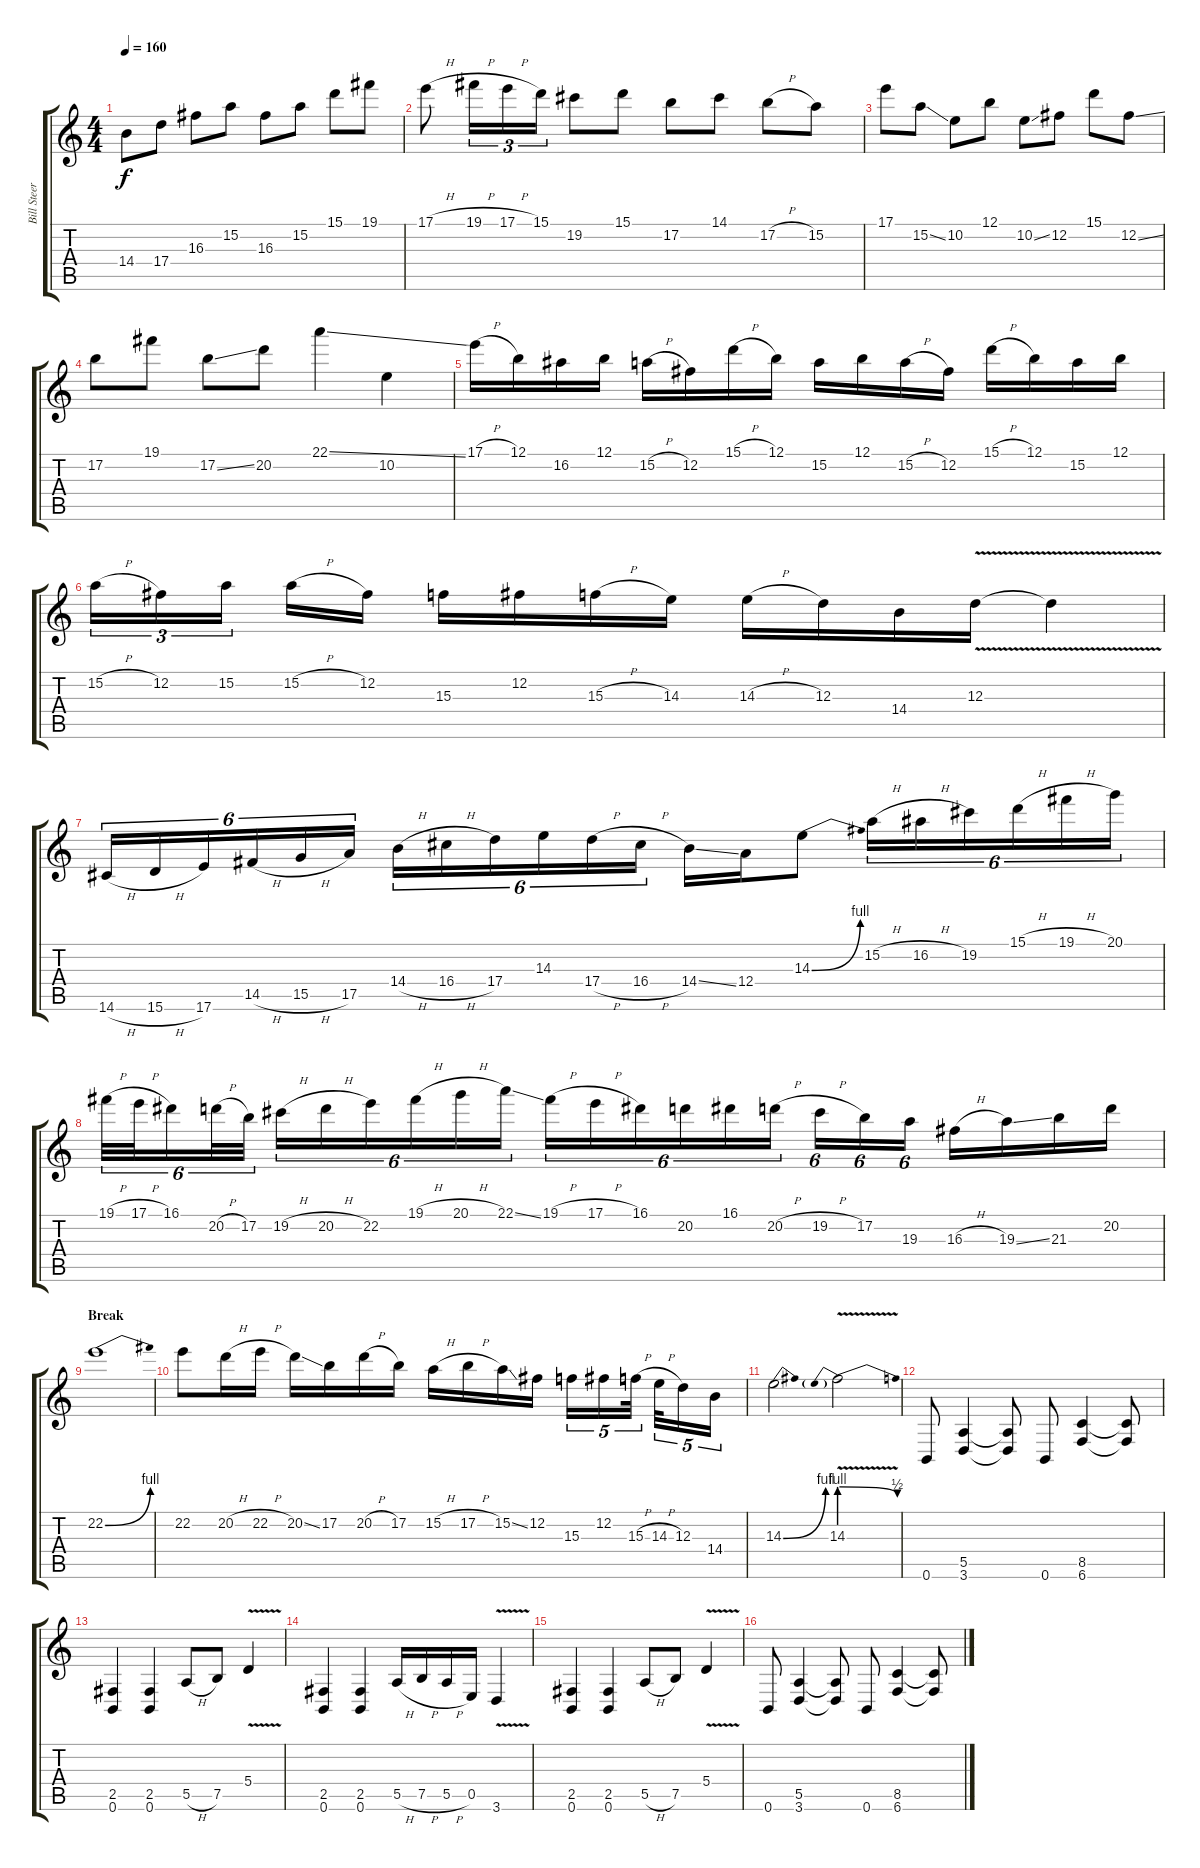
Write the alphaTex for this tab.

\track ("Bill Steer" "Bill Steer") {instrument distortionguitar}
\staff {score tabs}
\tuning (B3 Gb3 D3 A2 E2 B1) {hide}
\ts (4 4)
\tempo 160
\clef g2
\ks c
14.4.8{dy f} 17.4.8 16.3.8 15.2.8 16.3.8 15.2.8 15.1.8 19.1.8 |
17.1{h}.8 19.1{h}.16{tu (3 2)} 17.1{h}.16{tu (3 2)} 15.1.16{tu (3 2)} 19.2.8 15.1.8 17.2.8 14.1.8 17.2{h}.8 15.2.8 |
17.1.8 15.2{ss}.8 10.2.8 12.1.8 10.2{ss}.8 12.2.8 15.1.8 12.2{ss}.8 |
17.2.8 19.1.8 17.2{ss}.8 20.2.8 22.1{ss}.4 10.2.4 |
17.1{h}.16 12.1.16 16.2.16 12.1.16 15.2{h}.16 12.2.16 15.1{h}.16 12.1.16 15.2.16 12.1.16 15.2{h}.16 12.2.16 15.1{h}.16 12.1.16 15.2.16 12.1.16 |
15.2{h}.16{tu (3 2)} 12.2.16{tu (3 2)} 15.2.16{tu (3 2)} 15.2{h}.16 12.2.16 15.3.16 12.2.16 15.3{h}.16 14.3.16 14.3{h}.16 12.3.16 14.4.16 12.3{v}.16 12.3{t}.4 |
14.6{h}.16{tu (6 4)} 15.6{h}.16{tu (6 4)} 17.6.16{tu (6 4)} 14.5{h}.16{tu (6 4)} 15.5{h}.16{tu (6 4)} 17.5.16{tu (6 4)} 14.4{h}.16{tu (6 4)} 16.4{h}.16{tu (6 4)} 17.4.16{tu (6 4)} 14.3.16{tu (6 4)} 17.4{h}.16{tu (6 4)} 16.4{h}.16{tu (6 4)} 14.4{ss}.16 12.4.16 14.3{be (bend 0 0 60 4)}.8 15.2{h}.16{tu (6 4)} 16.2{h}.16{tu (6 4)} 19.2.16{tu (6 4)} 15.1{h}.16{tu (6 4)} 19.1{h}.16{tu (6 4)} 20.1.16{tu (6 4)} |
19.1{h}.32{tu (6 4)} 17.1{h}.32{tu (6 4)} 16.1.16{tu (6 4)} 20.2{h}.32{tu (6 4)} 17.2.32{tu (6 4)} 19.2{h}.16{tu (6 4)} 20.2{h}.16{tu (6 4)} 22.2.16{tu (6 4)} 19.1{h}.16{tu (6 4)} 20.1{h}.16{tu (6 4)} 22.1{ss}.16{tu (6 4)} 19.1{h}.16{tu (6 4)} 17.1{h}.16{tu (6 4)} 16.1.16{tu (6 4)} 20.2.16{tu (6 4)} 16.1.16{tu (6 4)} 20.2{h}.16{tu (6 4)} 19.2{h}.16{tu (6 4)} 17.2.16{tu (6 4)} 19.3.16{tu (6 4)} 16.3{h}.16 19.3{ss}.16 21.3.16 20.2.16 |
\section ("" "Break")
22.2{be (bend 0 0 60 4)}.1 |
22.2.8 20.2{h}.16 22.2{h}.16 20.2{ss}.16 17.2.16 20.2{h}.16 17.2.16 15.2{h}.16 17.2{h}.16 15.2{ss}.16 12.2.16 15.3.16{tu (5 4)} 12.2.16{tu (5 4)} 15.3{h}.32{tu (5 4)} 14.3{h}.32{tu (5 4)} 12.3.16{tu (5 4)} 14.4.16{tu (5 4)} |
14.3{be (bend 0 0 60 4)}.2 14.3{be (prebendrelease 0 4 60 2) v}.2 |
0.6.8 (5.5 3.6).4 (5.5{t} 3.6{t}).8 0.6.8 (8.5 6.6).4 (8.5{t} 6.6{t}).8 |
(2.5 0.6).4 (2.5 0.6).4 5.5{h}.8 7.5.8 5.4{v}.4 |
(2.5 0.6).4 (2.5 0.6).4 5.5{h}.16 7.5{h}.16 5.5{h}.16 0.5.16 3.6{v}.4 |
(2.5 0.6).4 (2.5 0.6).4 5.5{h}.8 7.5.8 5.4{v}.4 |
0.6.8 (5.5 3.6).4 (5.5{t} 3.6{t}).8 0.6.8 (8.5 6.6).4 (8.5{t} 6.6{t}).8
